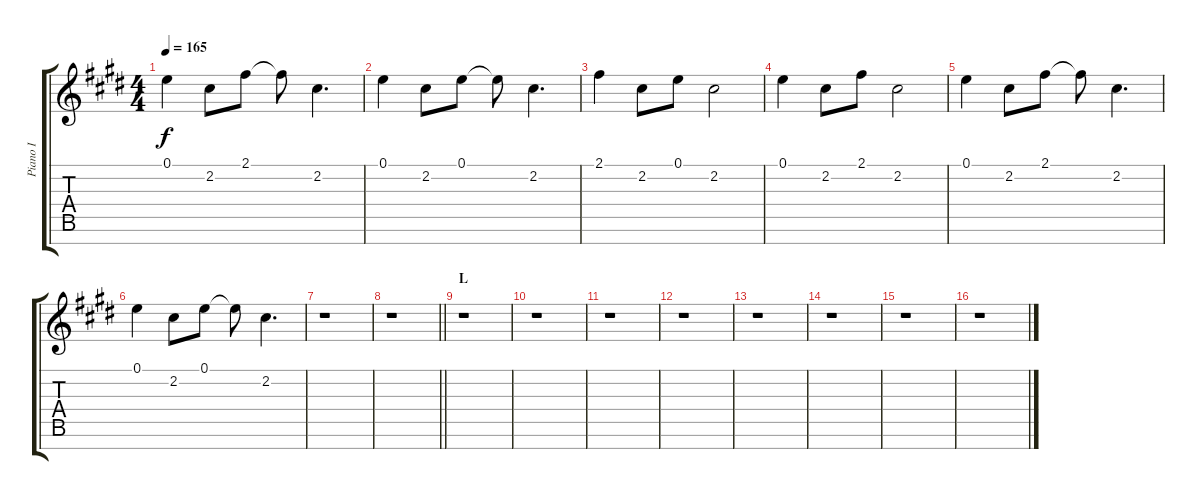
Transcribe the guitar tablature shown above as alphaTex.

\track ("Piano I" "Piano I") {instrument acousticgrandpiano}
\staff {score tabs}
\tuning (E5 B4 G4 D4 A3 E3 B2) {hide}
\ts (4 4)
\tempo 165
\clef g2
\ks e
0.1.4{dy f} 2.2.8 2.1.8 2.1{t}.8 2.2.4{d} |
0.1.4 2.2.8 0.1.8 0.1{t}.8 2.2.4{d} |
2.1.4 2.2.8 0.1.8 2.2.2 |
0.1.4 2.2.8 2.1.8 2.2.2 |
0.1.4 2.2.8 2.1.8 2.1{t}.8 2.2.4{d} |
0.1.4 2.2.8 0.1.8 0.1{t}.8 2.2.4{d} |
r.1 |
\barLineRight lightlight
r.1 |
\section ("" "L")
r.1 |
r.1 |
r.1 |
r.1 |
r.1 |
r.1 |
r.1 |
r.1
